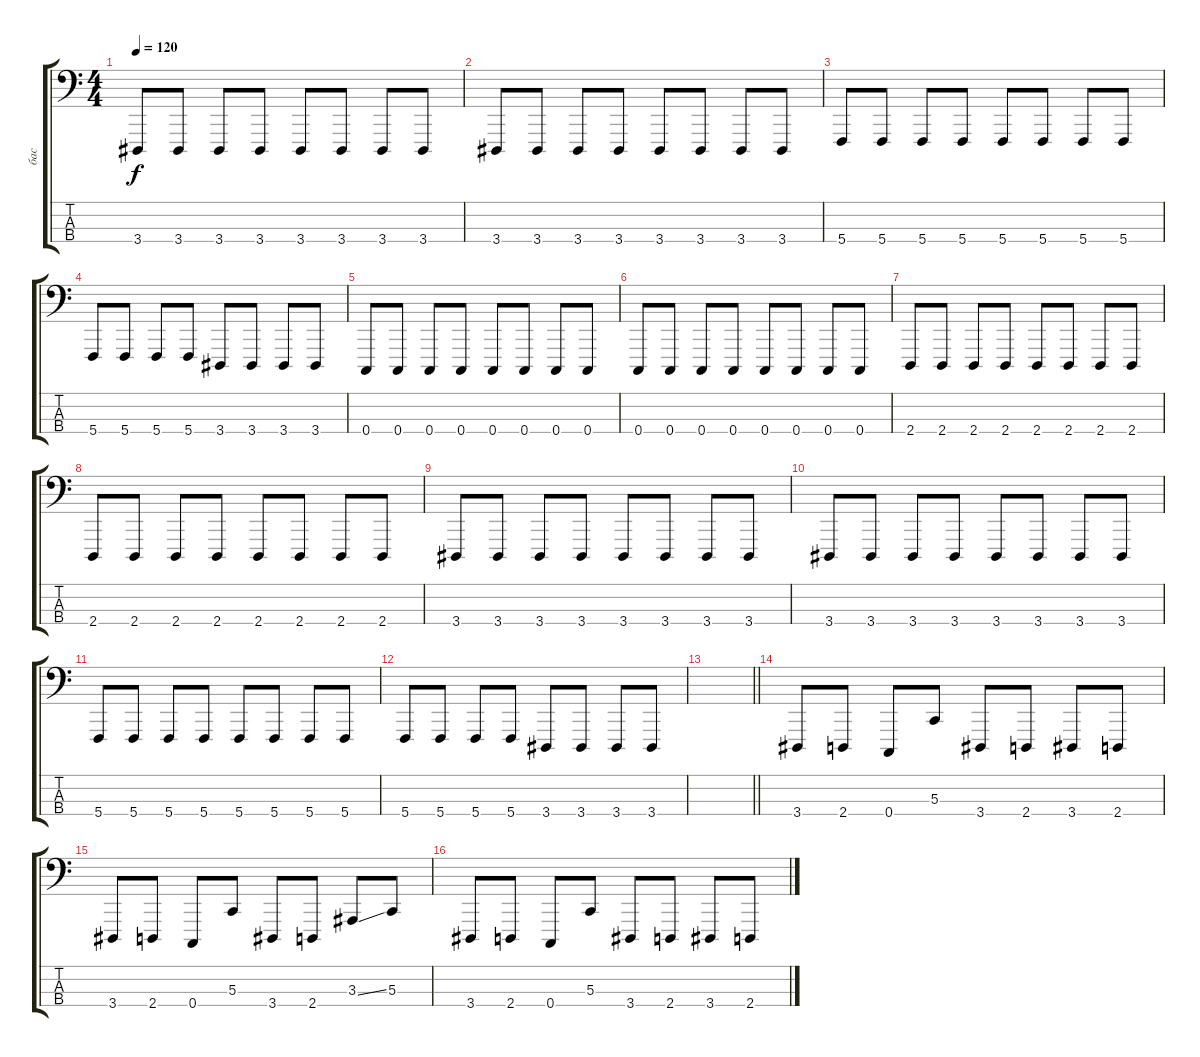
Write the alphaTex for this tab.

\track ("бас" "бас") {instrument stringensemble1}
\staff {score tabs}
\tuning (F2 C2 G1 C1) {hide}
\ts (4 4)
\tempo 120
\clef f4
\ks c
3.4.8{dy f} 3.4.8 3.4.8 3.4.8 3.4.8 3.4.8 3.4.8 3.4.8 |
3.4.8 3.4.8 3.4.8 3.4.8 3.4.8 3.4.8 3.4.8 3.4.8 |
5.4.8 5.4.8 5.4.8 5.4.8 5.4.8 5.4.8 5.4.8 5.4.8 |
5.4.8 5.4.8 5.4.8 5.4.8 3.4.8 3.4.8 3.4.8 3.4.8 |
0.4.8 0.4.8 0.4.8 0.4.8 0.4.8 0.4.8 0.4.8 0.4.8 |
0.4.8 0.4.8 0.4.8 0.4.8 0.4.8 0.4.8 0.4.8 0.4.8 |
2.4.8 2.4.8 2.4.8 2.4.8 2.4.8 2.4.8 2.4.8 2.4.8 |
2.4.8 2.4.8 2.4.8 2.4.8 2.4.8 2.4.8 2.4.8 2.4.8 |
3.4.8 3.4.8 3.4.8 3.4.8 3.4.8 3.4.8 3.4.8 3.4.8 |
3.4.8 3.4.8 3.4.8 3.4.8 3.4.8 3.4.8 3.4.8 3.4.8 |
5.4.8 5.4.8 5.4.8 5.4.8 5.4.8 5.4.8 5.4.8 5.4.8 |
5.4.8 5.4.8 5.4.8 5.4.8 3.4.8 3.4.8 3.4.8 3.4.8 |
\barLineRight lightlight
|
3.4.8 2.4.8 0.4.8 5.3.8 3.4.8 2.4.8 3.4.8 2.4.8 |
3.4.8 2.4.8 0.4.8 5.3.8 3.4.8 2.4.8 3.3{ss}.8 5.3.8 |
3.4.8 2.4.8 0.4.8 5.3.8 3.4.8 2.4.8 3.4.8 2.4.8
